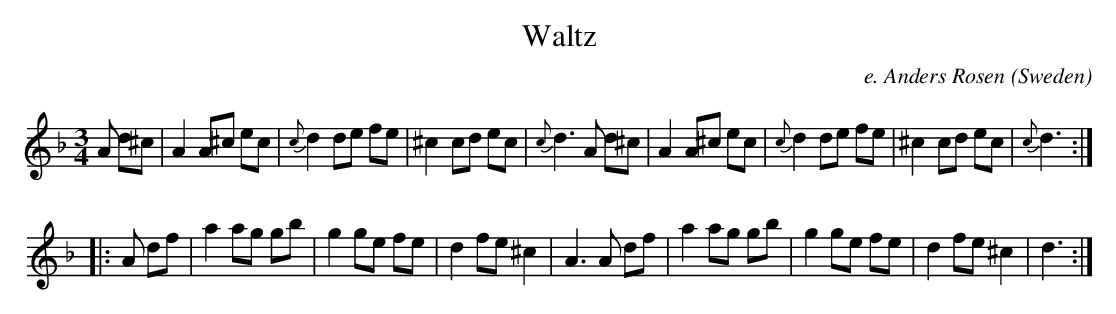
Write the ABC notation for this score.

X:1
T:Waltz
C:e. Anders Rosen
M:3/4
O:Sweden
K:D minor
A d^c |\
A2 A^c ec|{c}d2 de fe|^c2 cd ec|{c}d3A d^c|\
A2 A^c ec|{c}d2 de fe|^c2 cd ec|{c}d3:|
|: A df|\
a2 ag gb|g2 ge fe|d2 fe ^c2|A3A df|\
a2 ag gb|g2 ge fe|d2 fe ^c2|d3:|
